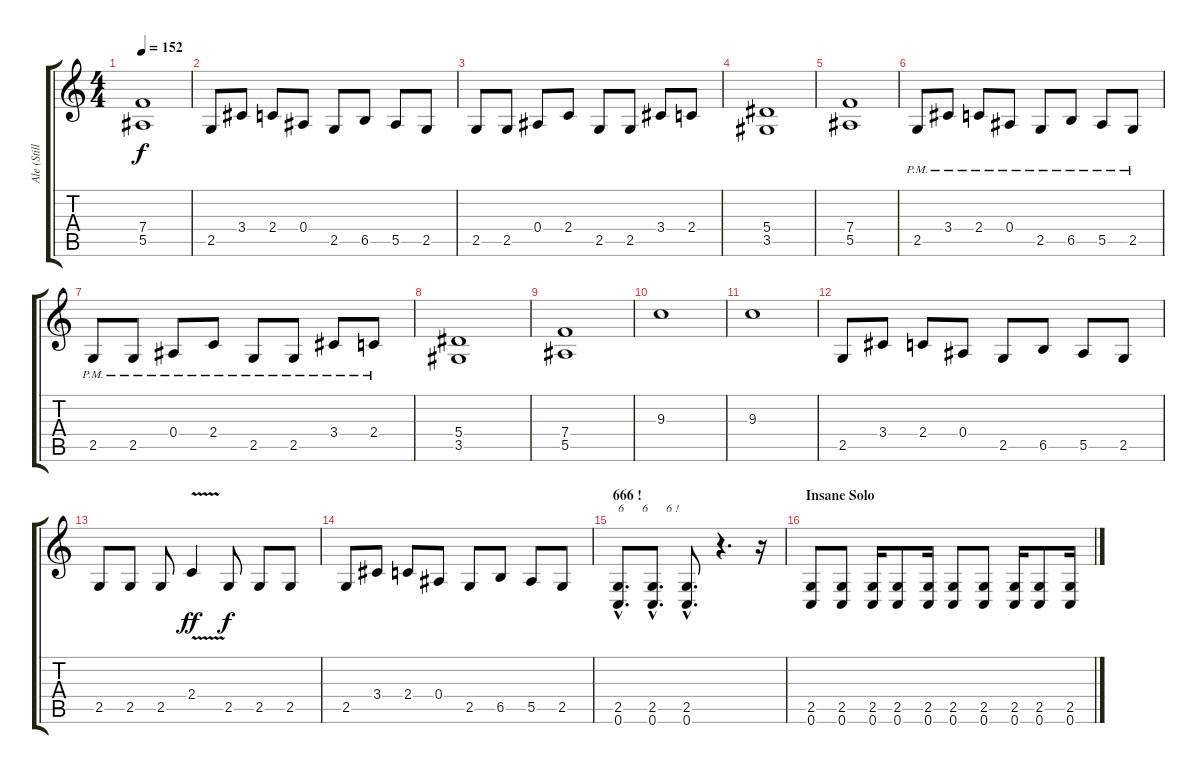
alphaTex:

\track ("Ale (Still on cd)" "Ale (Still") {instrument distortionguitar}
\staff {score tabs}
\tuning (C4 G3 Eb3 Bb2 F2 C2) {hide}
\ts (4 4)
\tempo 152
\clef g2
\ks c
(7.4 5.5).1{dy f} |
2.5.8 3.4.8 2.4.8 0.4.8 2.5.8 6.5.8 5.5.8 2.5.8 |
2.5.8 2.5.8 0.4.8 2.4.8 2.5.8 2.5.8 3.4.8 2.4.8 |
(5.4 3.5).1 |
(7.4 5.5).1 |
2.5{pm}.8 3.4{pm}.8 2.4{pm}.8 0.4{pm}.8 2.5{pm}.8 6.5{pm}.8 5.5{pm}.8 2.5{pm}.8 |
2.5{pm}.8 2.5{pm}.8 0.4{pm}.8 2.4{pm}.8 2.5{pm}.8 2.5{pm}.8 3.4{pm}.8 2.4{pm}.8 |
(5.4 3.5).1 |
(7.4 5.5).1 |
9.3.1 |
9.3.1 |
2.5.8 3.4.8 2.4.8 0.4.8 2.5.8 6.5.8 5.5.8 2.5.8 |
2.5.8 2.5.8 2.5.8 2.4{v}.4{dy ff instrument guitarharmonics} 2.5.8{dy f instrument distortionguitar} 2.5.8 2.5.8 |
2.5.8 3.4.8 2.4.8 0.4.8 2.5.8 6.5.8 5.5.8 2.5.8 |
\section ("" "666 !")
(2.5{hac} 0.6{hac}).8{d txt "6      6      6 !"} (2.5{hac} 0.6{hac}).8{d} (2.5{hac} 0.6{hac}).8{d} r.4{d} r.16 |
\section ("" "Insane Solo")
(2.5 0.6).8 (2.5 0.6).8 (2.5 0.6).16 (2.5 0.6).8 (2.5 0.6).16 (2.5 0.6).8 (2.5 0.6).8 (2.5 0.6).16 (2.5 0.6).8 (2.5 0.6).16
